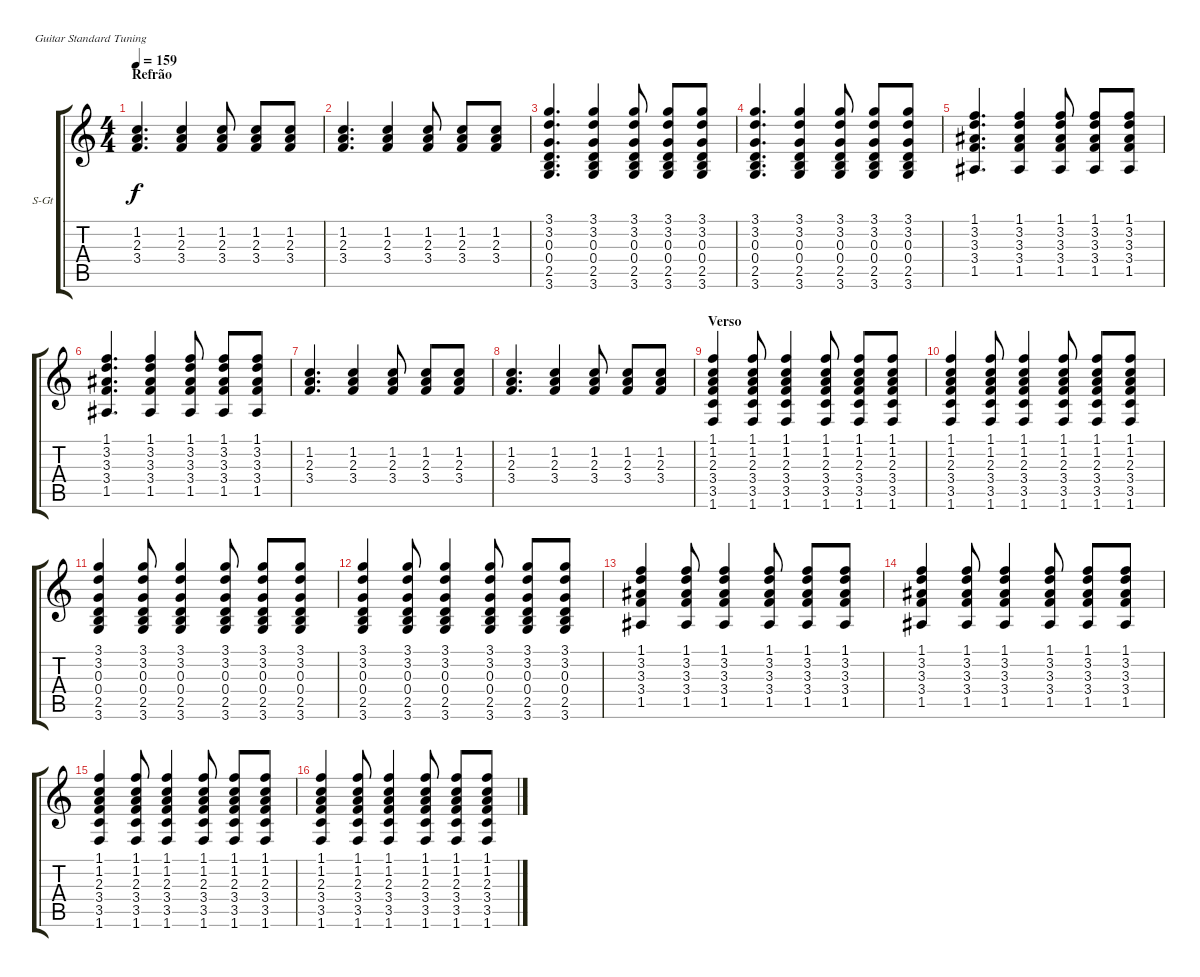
\bracketExtendMode groupsimilarinstruments
\firstSystemTrackNameOrientation horizontal
\otherSystemsTrackNameOrientation horizontal
\track ("Acoustic Guitar" "S-Gt") {instrument acousticguitarsteel}
\staff {score tabs}
\tuning (E4 B3 G3 D3 A2 E2)
\ts (4 4)
\section ("" "Refrão")
\tempo 159
\clef g2
\scale
0.333333
\ks c
(3.4 2.3 1.2).4{d dy f} (3.4 2.3 1.2).4 (3.4 2.3 1.2).8 (3.4 2.3 1.2).8 (3.4 2.3 1.2).8 |
\scale
0.333333 (3.4 2.3 1.2).4{d} (3.4 2.3 1.2).4 (3.4 2.3 1.2).8 (3.4 2.3 1.2).8 (3.4 2.3 1.2).8 |
\scale
0.333333 (3.6 2.5 0.4 0.3 3.2 3.1).4{d} (0.3 3.6 2.5 0.4 3.2 3.1).4 (0.3 3.6 2.5 0.4 3.2 3.1).8 (0.3 3.6 2.5 0.4 3.2 3.1).8 (0.3 3.6 2.5 0.4 3.2 3.1).8 |
\scale
0.333333 (3.6 2.5 0.4 0.3 3.2 3.1).4{d} (0.3 3.6 2.5 0.4 3.2 3.1).4 (0.3 3.6 2.5 0.4 3.2 3.1).8 (0.3 3.6 2.5 0.4 3.2 3.1).8 (0.3 3.6 2.5 0.4 3.2 3.1).8 |
\scale
0.333333 (1.5 3.4 3.3 3.2 1.1).4{d} (3.3 1.5 3.4 3.2 1.1).4 (3.3 1.5 3.4 3.2 1.1).8 (3.3 1.5 3.4 3.2 1.1).8 (3.3 1.5 3.4 3.2 1.1).8 |
\scale
0.333333 (1.5 3.4 3.3 3.2 1.1).4{d} (3.3 1.5 3.4 3.2 1.1).4 (3.3 1.5 3.4 3.2 1.1).8 (3.3 1.5 3.4 3.2 1.1).8 (3.3 1.5 3.4 3.2 1.1).8 |
\scale
0.333333 (3.4 2.3 1.2).4{d} (3.4 2.3 1.2).4 (3.4 2.3 1.2).8 (3.4 2.3 1.2).8 (3.4 2.3 1.2).8 |
\scale
0.333333 (3.4 2.3 1.2).4{d} (3.4 2.3 1.2).4 (3.4 2.3 1.2).8 (3.4 2.3 1.2).8 (3.4 2.3 1.2).8 |
\section ("" "Verso")
\scale
0.333333 (3.4 3.5 1.6 2.3 1.1 1.2).4 (3.4 3.5 1.6 2.3 1.1 1.2).8 (3.4 3.5 1.6 2.3 1.1 1.2).4 (3.4 3.5 1.6 2.3 1.1 1.2).8 (3.4 3.5 1.6 2.3 1.1 1.2).8 (3.4 3.5 1.6 2.3 1.1 1.2).8 |
\scale
0.333333 (3.4 3.5 1.6 2.3 1.1 1.2).4 (3.4 3.5 1.6 2.3 1.1 1.2).8 (3.4 3.5 1.6 2.3 1.1 1.2).4 (3.4 3.5 1.6 2.3 1.1 1.2).8 (3.4 3.5 1.6 2.3 1.1 1.2).8 (3.4 3.5 1.6 2.3 1.1 1.2).8 |
\scale
0.333333 (0.3 3.6 2.5 0.4 3.2 3.1).4 (0.3 3.6 2.5 0.4 3.2 3.1).8 (0.3 3.6 2.5 0.4 3.2 3.1).4 (0.3 3.6 2.5 0.4 3.2 3.1).8 (0.3 3.6 2.5 0.4 3.2 3.1).8 (0.3 3.6 2.5 0.4 3.2 3.1).8 |
\scale
0.333333 (0.3 3.6 2.5 0.4 3.2 3.1).4 (0.3 3.6 2.5 0.4 3.2 3.1).8 (0.3 3.6 2.5 0.4 3.2 3.1).4 (0.3 3.6 2.5 0.4 3.2 3.1).8 (0.3 3.6 2.5 0.4 3.2 3.1).8 (0.3 3.6 2.5 0.4 3.2 3.1).8 |
\scale
0.333333 (3.3 3.4 1.5 3.2 1.1).4 (3.3 3.4 1.5 3.2 1.1).8 (3.3 3.4 1.5 3.2 1.1).4 (3.3 3.4 1.5 3.2 1.1).8 (3.3 3.4 1.5 3.2 1.1).8 (3.3 3.4 1.5 3.2 1.1).8 |
\scale
0.333333 (3.3 3.4 1.5 3.2 1.1).4 (3.3 3.4 1.5 3.2 1.1).8 (3.3 3.4 1.5 3.2 1.1).4 (3.3 3.4 1.5 3.2 1.1).8 (3.3 3.4 1.5 3.2 1.1).8 (3.3 3.4 1.5 3.2 1.1).8 |
\scale
0.333333 (3.4 3.5 1.6 2.3 1.1 1.2).4 (3.4 3.5 1.6 2.3 1.1 1.2).8 (3.4 3.5 1.6 2.3 1.1 1.2).4 (3.4 3.5 1.6 2.3 1.1 1.2).8 (3.4 3.5 1.6 2.3 1.1 1.2).8 (3.4 3.5 1.6 2.3 1.1 1.2).8 |
\scale
0.333333 (3.4 3.5 1.6 2.3 1.1 1.2).4 (3.4 3.5 1.6 2.3 1.1 1.2).8 (3.4 3.5 1.6 2.3 1.1 1.2).4 (3.4 3.5 1.6 2.3 1.1 1.2).8 (3.4 3.5 1.6 2.3 1.1 1.2).8 (3.4 3.5 1.6 2.3 1.1 1.2).8
